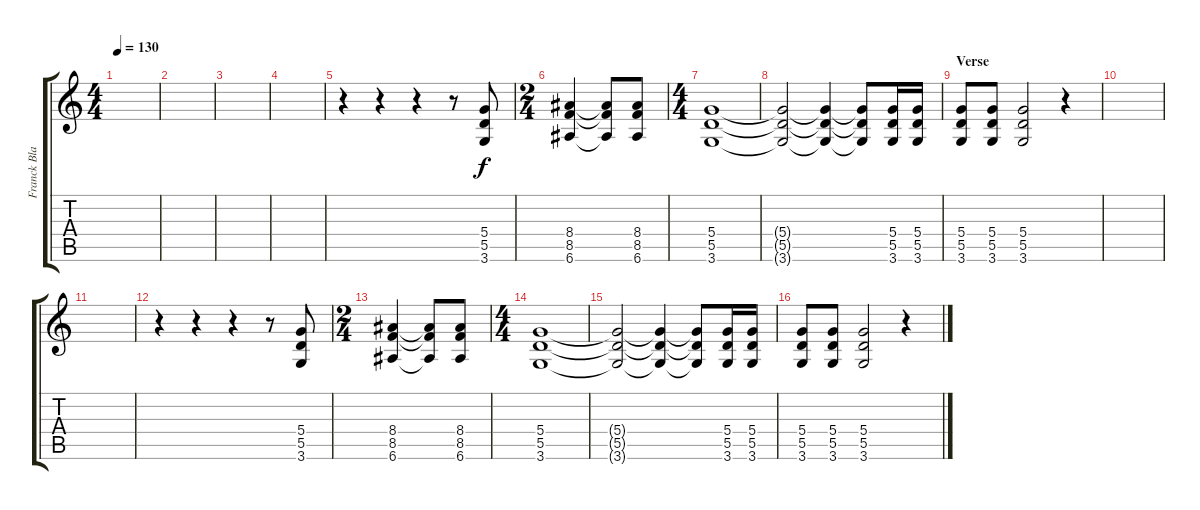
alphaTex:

\track ("Franck Black" "Franck Bla") {instrument distortionguitar}
\staff {score tabs}
\tuning (E4 B3 G3 D3 A2 E2) {hide}
\ts (4 4)
\tempo 130
\clef g2
\ks c
|
|
|
|
r.4 r.4 r.4 r.8 (5.4 5.5 3.6).8 |
\ts (2 4)
(8.4 8.5 6.6).4 (8.4{t} 8.5{t} 6.6{t}).8 (8.4 8.5 6.6).8 |
\ts (4 4)
(5.4 5.5 3.6).1 |
(5.4{t} 5.5{t} 3.6{t}).2 (5.4{t} 5.5{t} 3.6{t}).4 (5.4{t} 5.5{t} 3.6{t}).8 (5.4 5.5 3.6).16 (5.4 5.5 3.6).16 |
\section ("" "Verse")
(5.4 5.5 3.6).8 (5.4 5.5 3.6).8 (5.4 5.5 3.6).2 r.4 |
|
|
r.4 r.4 r.4 r.8 (5.4 5.5 3.6).8 |
\ts (2 4)
(8.4 8.5 6.6).4 (8.4{t} 8.5{t} 6.6{t}).8 (8.4 8.5 6.6).8 |
\ts (4 4)
(5.4 5.5 3.6).1 |
(5.4{t} 5.5{t} 3.6{t}).2 (5.4{t} 5.5{t} 3.6{t}).4 (5.4{t} 5.5{t} 3.6{t}).8 (5.4 5.5 3.6).16 (5.4 5.5 3.6).16 |
(5.4 5.5 3.6).8 (5.4 5.5 3.6).8 (5.4 5.5 3.6).2 r.4
